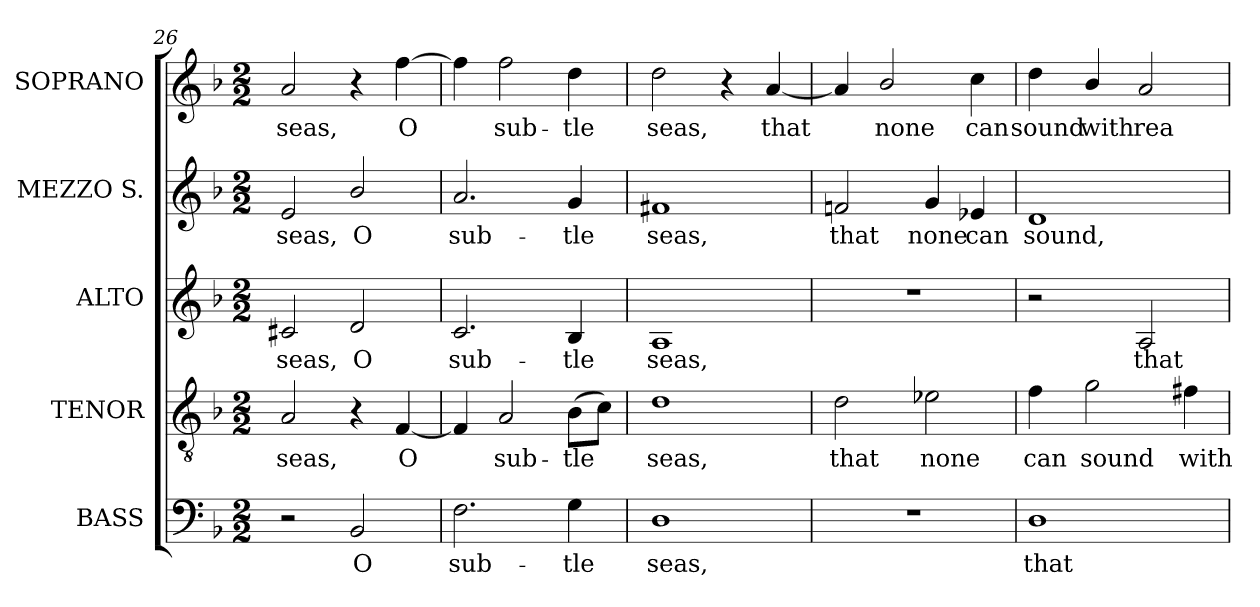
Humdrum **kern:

**kern	**text	**kern	**text	**kern	**text	**kern	**text	**kern	**text
*part5	*part5	*part4	*part4	*part3	*part3	*part2	*part2	*part1	*part1
*staff5	*staff5	*staff4	*staff4	*staff3	*staff3	*staff2	*staff2	*staff1	*staff1
*I"BASS	*	*I"TENOR	*	*I"ALTO	*	*I"MEZZO  S.	*	*I"SOPRANO	*
*I'B.	*	*I'T.	*	*I'A.	*	*I'M-S.	*	*I'S.	*
*clefF4	*	*clefGv2	*	*clefG2	*	*clefG2	*	*clefG2	*
*	*	*ITrd7c12	*	*	*	*	*	*	*
*k[b-]	*	*k[b-]	*	*k[b-]	*	*k[b-]	*	*k[b-]	*
*F:	*	*F:	*	*F:	*	*F:	*	*F:	*
*M2/2	*	*M2/2	*	*M2/2	*	*M2/2	*	*M2/2	*
=26	=26	=26	=26	=26	=26	=26	=26	=26	=26
!	!	!	!LO:LY:b:color=#000000	!	!	!	!	!	!
!	!	!	!	!	!LO:LY:b:color=#000000	!	!	!	!
!	!	!	!	!	!	!	!LO:LY:b:color=#000000	!	!
!	!	!	!	!	!	!	!	!	!LO:LY:b:color=#000000
2r	.	2AAi/	seas,	2c#Xi/	seas,	2ei/	seas,	2ai/	seas,
!	!LO:LY:b:color=#000000	!	!	!	!	!	!	!	!
!	!	!	!	!	!LO:LY:b:color=#000000	!	!	!	!
!	!	!	!	!	!	!	!LO:LY:b:color=#000000	!	!
2BB-i/	O	4r	.	2di/	O	2b-i/	O	4r	.
!	!	!	!LO:LY:b:color=#000000	!	!	!	!	!	!
!	!	!	!	!	!	!	!	!	!LO:LY:b:color=#000000
.	.	[4FFi/	O	.	.	.	.	[4ffi\	O
!!LO:PB:g=z
=27	=27	=27	=27	=27	=27	=27	=27	=27	=27
!	!LO:LY:b:color=#000000	!	!	!	!	!	!	!	!
!	!	!	!	!	!LO:LY:b:color=#000000	!	!	!	!
!	!	!	!	!	!	!	!LO:LY:b:color=#000000	!	!
2.Fi\	sub-	4FFi/]	.	2.ci/	sub-	2.ai/	sub-	4ffi\]	.
!	!	!	!LO:LY:b:color=#000000	!	!	!	!	!	!
!	!	!	!	!	!	!	!	!	!LO:LY:b:color=#000000
.	.	2AAi/	sub-	.	.	.	.	2ffi\	sub-
!	!LO:LY:b:color=#000000	!	!	!	!	!	!	!	!
!	!	!	!LO:LY:b:color=#000000	!	!	!	!	!	!
!	!	!	!	!	!LO:LY:b:color=#000000	!	!	!	!
!	!	!	!	!	!	!	!LO:LY:b:color=#000000	!	!
!	!	!	!	!	!	!	!	!	!LO:LY:b:color=#000000
4Gi\	-tle	(8BB-i\L	-tle	4B-i/	-tle	4gi/	-tle	4ddi\	-tle
.	.	8Ci\J)	.	.	.	.	.	.	.
=28	=28	=28	=28	=28	=28	=28	=28	=28	=28
!	!LO:LY:b:color=#000000	!	!	!	!	!	!	!	!
!	!	!	!LO:LY:b:color=#000000	!	!	!	!	!	!
!	!	!	!	!	!LO:LY:b:color=#000000	!	!	!	!
!	!	!	!	!	!	!	!LO:LY:b:color=#000000	!	!
!	!	!	!	!	!	!	!	!	!LO:LY:b:color=#000000
1Di	seas,	1Di	seas,	1Ai	seas,	1f#Xi	seas,	2ddi\	seas,
.	.	.	.	.	.	.	.	4r	.
!	!	!	!	!	!	!	!	!	!LO:LY:b:color=#000000
.	.	.	.	.	.	.	.	[4ai/	that
=29	=29	=29	=29	=29	=29	=29	=29	=29	=29
!	!	!	!LO:LY:b:color=#000000	!	!	!	!	!	!
!	!	!	!	!	!	!	!LO:LY:b:color=#000000	!	!
1r	.	2Di\	that	1r	.	2fni/	that	4ai/]	.
!	!	!	!	!	!	!	!	!	!LO:LY:b:color=#000000
.	.	.	.	.	.	.	.	2b-i/	none
!	!	!	!LO:LY:b:color=#000000	!	!	!	!	!	!
!	!	!	!	!	!	!	!LO:LY:b:color=#000000	!	!
.	.	2E-Xi\	none	.	.	4gi/	none	.	.
!	!	!	!	!	!	!	!LO:LY:b:color=#000000	!	!
!	!	!	!	!	!	!	!	!	!LO:LY:b:color=#000000
.	.	.	.	.	.	4e-Xi/	can	4cci\	can
=30	=30	=30	=30	=30	=30	=30	=30	=30	=30
!	!LO:LY:b:color=#000000	!	!	!	!	!	!	!	!
!	!	!	!LO:LY:b:color=#000000	!	!	!	!	!	!
!	!	!	!	!	!	!	!LO:LY:b:color=#000000	!	!
!	!	!	!	!	!	!	!	!	!LO:LY:b:color=#000000
1Di	that	4Fi\	can	2r	.	1di	sound,	4ddi\	sound
!	!	!	!LO:LY:b:color=#000000	!	!	!	!	!	!
!	!	!	!	!	!	!	!	!	!LO:LY:b:color=#000000
.	.	2Gi\	sound	.	.	.	.	4b-i/	with
!	!	!	!	!	!LO:LY:b:color=#000000	!	!	!	!
!	!	!	!	!	!	!	!	!	!LO:LY:b:color=#000000
.	.	.	.	2Ai/	that	.	.	2ai/	rea-
!	!	!	!LO:LY:b:color=#000000	!	!	!	!	!	!
.	.	4F#Xi\	with	.	.	.	.	.	.
=	=	=	=	=	=	=	=	=	=
*-	*-	*-	*-	*-	*-	*-	*-	*-	*-
